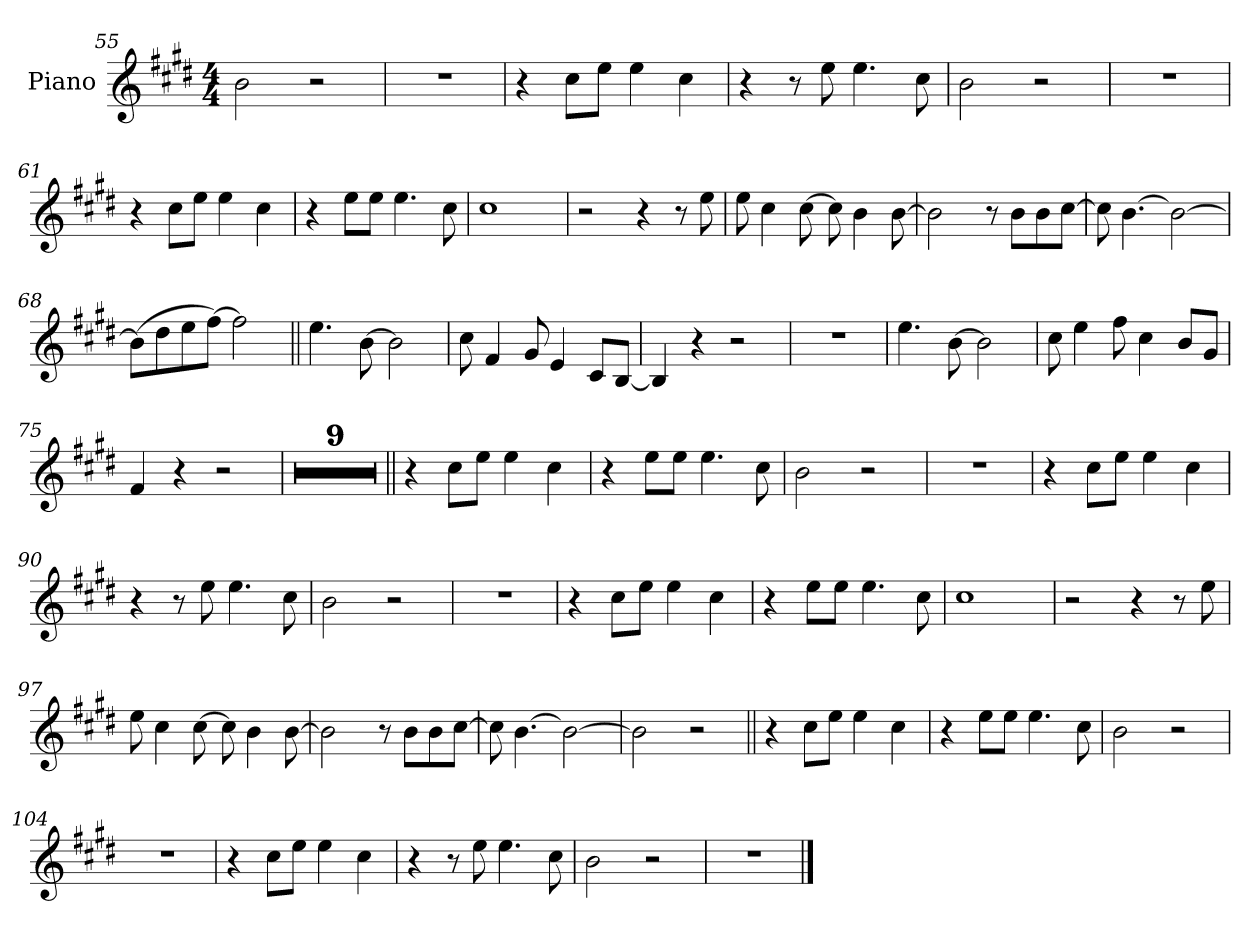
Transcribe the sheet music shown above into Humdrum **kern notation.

**kern
*part1
*staff1
*I"Piano
*I'Pno.
*clefG2
*k[f#c#g#d#]
*M4/4
=55
2b
2r
=56
1r
=57
4r
8cc#L
8eeJ
4ee
4cc#
=58
4r
8r
8ee
4.ee
8cc#
=59
2b
2r
=60
1r
=61
4r
8cc#L
8eeJ
4ee
4cc#
=62
4r
8eeL
8eeJ
4.ee
8cc#
=63
1cc#
=64
2r
4r
8r
8ee
=65
8ee
4cc#
[8cc#
8cc#]
4b
[8b
=66
2b]
8r
8bL
8b
[8cc#J
=67
8cc#]
[4.b
2b_
=68
(>8bL]
8dd#
8ee
[8ff#J)
2ff#]
=69||
4.ee!
[8b!
2b!]
=70
8cc#!
4f#!
8g#!
4e!
8c#!L
[8B!J
=71
4B!]
4r
2r
=72
1r
=73
4.ee!
[8b!
2b!]
=74
8cc#!
4ee!
8ff#!
4cc#!
8b!L
8g#!J
=75
4f#!
4r
2r
=76
1r
=77
1r
=78
1r
=79
1r
=80
1r
=81
1r
=82
1r
=83
1r
=84
1r
=85||
4r
8cc#L
8eeJ
4ee
4cc#
=86
4r
8eeL
8eeJ
4.ee
8cc#
=87
2b
2r
=88
1r
=89
4r
8cc#L
8eeJ
4ee
4cc#
=90
4r
8r
8ee
4.ee
8cc#
=91
2b
2r
=92
1r
=93
4r
8cc#L
8eeJ
4ee
4cc#
=94
4r
8eeL
8eeJ
4.ee
8cc#
=95
1cc#
=96
2r
4r
8r
8ee
=97
8ee
4cc#
[8cc#
8cc#]
4b
[8b
=98
2b]
8r
8bL
8b
[8cc#J
=99
8cc#]
[4.b
2b_
=100
2b]
2r
=101||
4r
8cc#L
8eeJ
4ee
4cc#
=102
4r
8eeL
8eeJ
4.ee
8cc#
=103
2b
2r
=104
1r
=105
4r
8cc#L
8eeJ
4ee
4cc#
=106
4r
8r
8ee
4.ee
8cc#
=107
2b
2r
=108
1r
==
*-
